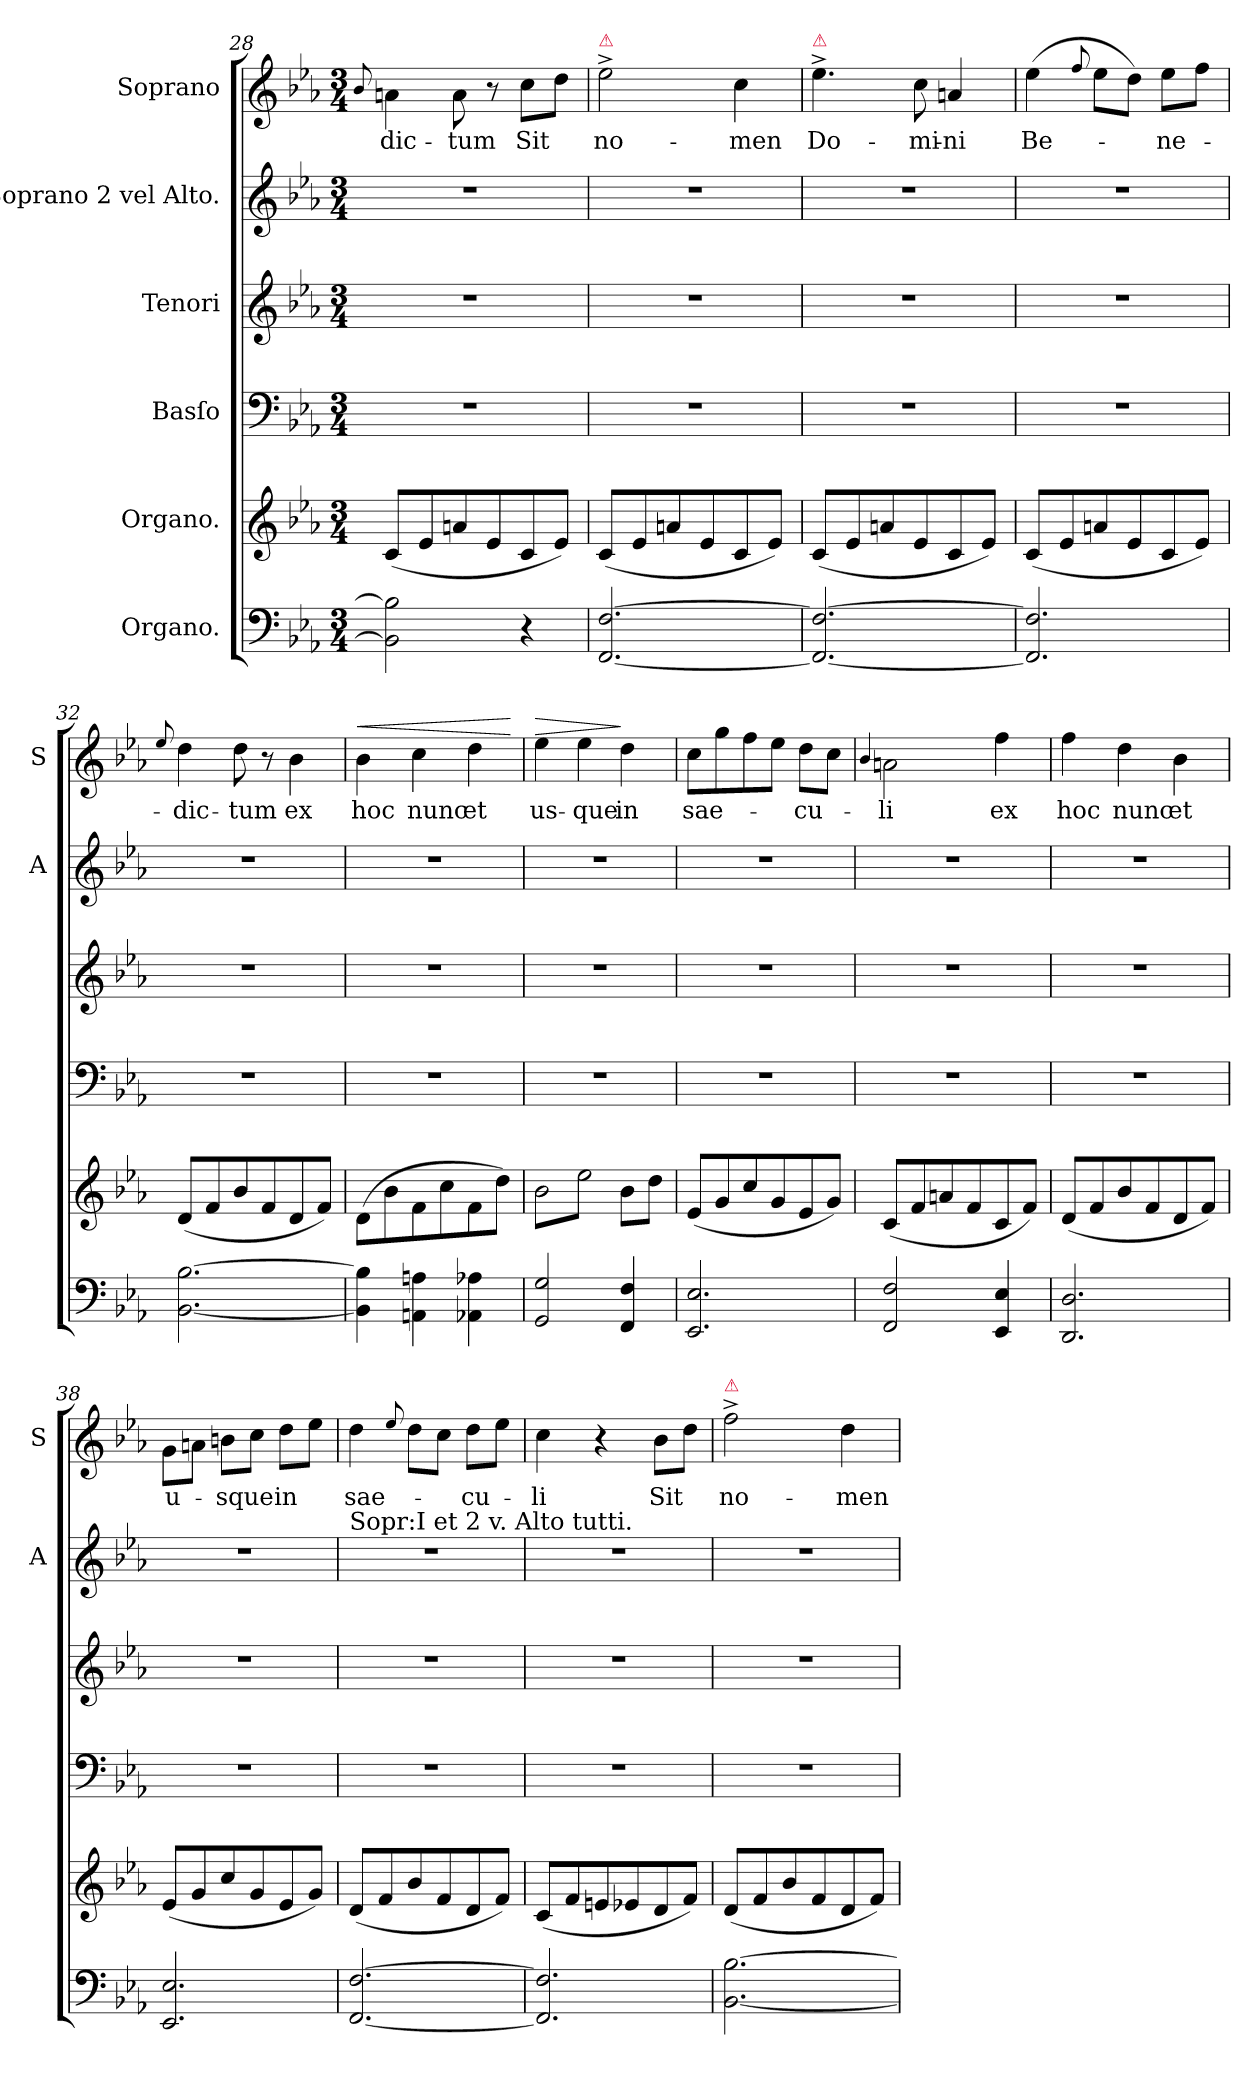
**kern	**kern	**kern	**kern	**kern	**kern	**text	**dynam
*part6	*part5	*part4	*part3	*part2	*part1	*part1	*part1
*staff6	*staff5	*staff4	*staff3	*staff2	*staff1	*staff1	*staff1
*I"Organo.	*I"Organo.	*I"Basſo	*I"Tenori	*I"Soprano 2 vel Alto.	*I"Soprano	*	*
*	*	*	*	*I'A	*I'S	*	*
*clefF4	*clefG2	*clefF4	*clefG2	*clefG2	*clefG2	*	*
*k[b-e-a-]	*k[b-e-a-]	*k[b-e-a-]	*k[b-e-a-]	*k[b-e-a-]	*k[b-e-a-]	*	*
*E-:	*E-:	*E-:	*E-:	*E-:	*E-:	*	*
*M3/4	*M3/4	*M3/4	*M3/4	*M3/4	*M3/4	*	*
=28	=28	=28	=28	=28	=28	=28	=28
.	.	.	.	.	8qqb-/	.	.
2BB-]\ 2B-]\	(8c/L	2.r	2.r	2.r	4an\	-dic-	.
.	8e-/	.	.	.	.	.	.
.	8an/	.	.	.	8a\	-tum	.
.	8e-/	.	.	.	8r	.	.
4r	8c/	.	.	.	8cc\L	Sit	.
.	8e-/J)	.	.	.	8dd\J	.	.
=29	=29	=29	=29	=29	=29	=29	=29
!	!	!	!	!	!LO:TX:a:color=crimson:t=⚠	!	!
[2.FF/ [2.F/	(8c/L	2.r	2.r	2.r	2ee-^\	no-	.
.	8e-/	.	.	.	.	.	.
.	8an/	.	.	.	.	.	.
.	8e-/	.	.	.	.	.	.
.	8c/	.	.	.	4cc\	-men	.
.	8e-/J)	.	.	.	.	.	.
=30	=30	=30	=30	=30	=30	=30	=30
!	!	!	!	!	!LO:TX:a:color=crimson:t=⚠	!	!
2.FF_/ 2.F_/	(8c/L	2.r	2.r	2.r	4.ee-^\	Do-	.
.	8e-/	.	.	.	.	.	.
.	8an/	.	.	.	.	.	.
.	8e-/	.	.	.	8cc\	-mi-	.
.	8c/	.	.	.	4an/	-ni	.
.	8e-/J)	.	.	.	.	.	.
=31	=31	=31	=31	=31	=31	=31	=31
2.FF]/ 2.F]/	(8c/L	2.r	2.r	2.r	(4ee-\	Be-	.
.	8e-/	.	.	.	.	.	.
.	.	.	.	.	8qqff/	.	.
.	8an/	.	.	.	8ee-\L	.	.
.	8e-/	.	.	.	8dd\J)	.	.
.	8c/	.	.	.	8ee-\L	-ne-	.
.	8e-/J)	.	.	.	8ff\J	.	.
=32	=32	=32	=32	=32	=32	=32	=32
.	.	.	.	.	8qqee-/	.	.
[2.BB-\ [2.B-\	(8d/L	2.r	2.r	2.r	4dd\	-dic-	.
.	8f/	.	.	.	.	.	.
.	8b-/	.	.	.	8dd\	-tum	.
.	8f/	.	.	.	8r	.	.
.	8d/	.	.	.	4b-\	ex	.
.	8f/J)	.	.	.	.	.	.
=33	=33	=33	=33	=33	=33	=33	=33
!	!	!	!	!	!	!	!LO:HP:a
4BB-]\ 4B-]\	(8d\L	2.r	2.r	2.r	4b-\	hoc	<
.	8b-\	.	.	.	.	.	.
4AAn\ 4An\	8f\	.	.	.	4cc\	nunc	.
.	8cc\	.	.	.	.	.	.
4AA-X\ 4A-X\	8f\	.	.	.	4dd\	et	.
.	8dd\J)	.	.	.	.	.	.
.	.	.	.	.	.	.	[
=34	=34	=34	=34	=34	=34	=34	=34
!	!	!	!	!	!	!	!LO:HP:a
*	*tremolo	*	*	*	*	*	*
2GG/ 2G/	(8b-\L	2.r	2.r	2.r	4ee-\	us-	>
.	8ee-\)	.	.	.	.	.	.
.	8b-\	.	.	.	4ee-\	-que	.
.	8ee-\)J	.	.	.	.	.	.
*	*Xtremolo	*	*	*	*	*	*
4FF/ 4F/	8b-\L	.	.	.	4dd\	in	]
.	8dd\J	.	.	.	.	.	.
=35	=35	=35	=35	=35	=35	=35	=35
2.EE-/ 2.E-/	(8e-/L	2.r	2.r	2.r	8cc\L	sae-	.
.	8g/	.	.	.	8gg\	.	.
.	8cc/	.	.	.	8ff\	.	.
.	8g/	.	.	.	8ee-\J	.	.
.	8e-/	.	.	.	8dd\L	-cu-	.
.	8g/J)	.	.	.	8cc\J	.	.
=36	=36	=36	=36	=36	=36	=36	=36
.	.	.	.	.	4qqb-/	.	.
2FF/ 2F/	(8c/L	2.r	2.r	2.r	2an\	-li	.
.	8f/	.	.	.	.	.	.
.	8an/	.	.	.	.	.	.
.	8f/	.	.	.	.	.	.
4EE-/ 4E-/	8c/	.	.	.	4ff\	ex	.
.	8f/J)	.	.	.	.	.	.
=37	=37	=37	=37	=37	=37	=37	=37
2.DD/ 2.D/	(8d/L	2.r	2.r	2.r	4ff\	hoc	.
.	8f/	.	.	.	.	.	.
.	8b-/	.	.	.	4dd\	nunc	.
.	8f/	.	.	.	.	.	.
.	8d/	.	.	.	4b-\	et	.
.	8f/J)	.	.	.	.	.	.
=38	=38	=38	=38	=38	=38	=38	=38
2.EE-/ 2.E-/	(8e-/L	2.r	2.r	2.r	8g\L	u-	.
.	8g/	.	.	.	8an\J	.	.
.	8cc/	.	.	.	8bn\L	-sque	.
.	8g/	.	.	.	8cc\J	.	.
.	8e-/	.	.	.	8dd\L	in	.
.	8g/J)	.	.	.	8ee-\J	.	.
=39	=39	=39	=39	=39	=39	=39	=39
!	!	!	!	!LO:TX:a:t=Sopr&colon;I et 2 v. Alto tutti.	!	!	!
[2.FF/ [2.F/	(8d/L	2.r	2.r	2.r	4dd\	sae-	.
.	8f/	.	.	.	.	.	.
.	.	.	.	.	8qqee-/	.	.
.	8b-/	.	.	.	8dd\L	.	.
.	8f/	.	.	.	8cc\J	.	.
.	8d/	.	.	.	8dd\L	-cu-	.
.	8f/J)	.	.	.	8ee-\J	.	.
=40	=40	=40	=40	=40	=40	=40	=40
2.FF]/ 2.F]/	(8c/L	2.r	2.r	2.r	4cc\	-li	.
.	8f/	.	.	.	.	.	.
.	8en/	.	.	.	4r	.	.
.	8e-X/	.	.	.	.	.	.
.	8d/	.	.	.	8b-\L	Sit	.
.	8f/J)	.	.	.	8dd\J	.	.
=41	=41	=41	=41	=41	=41	=41	=41
!	!	!	!	!	!LO:TX:a:color=crimson:t=⚠	!	!
[2.BB-\ [2.B-\	(8d/L	2.r	2.r	2.r	2ff^\	no-	.
.	8f/	.	.	.	.	.	.
.	8b-/	.	.	.	.	.	.
.	8f/	.	.	.	.	.	.
.	8d/	.	.	.	4dd\	-men	.
.	8f/J)	.	.	.	.	.	.
=	=	=	=	=	=	=	=
*-	*-	*-	*-	*-	*-	*-	*-
